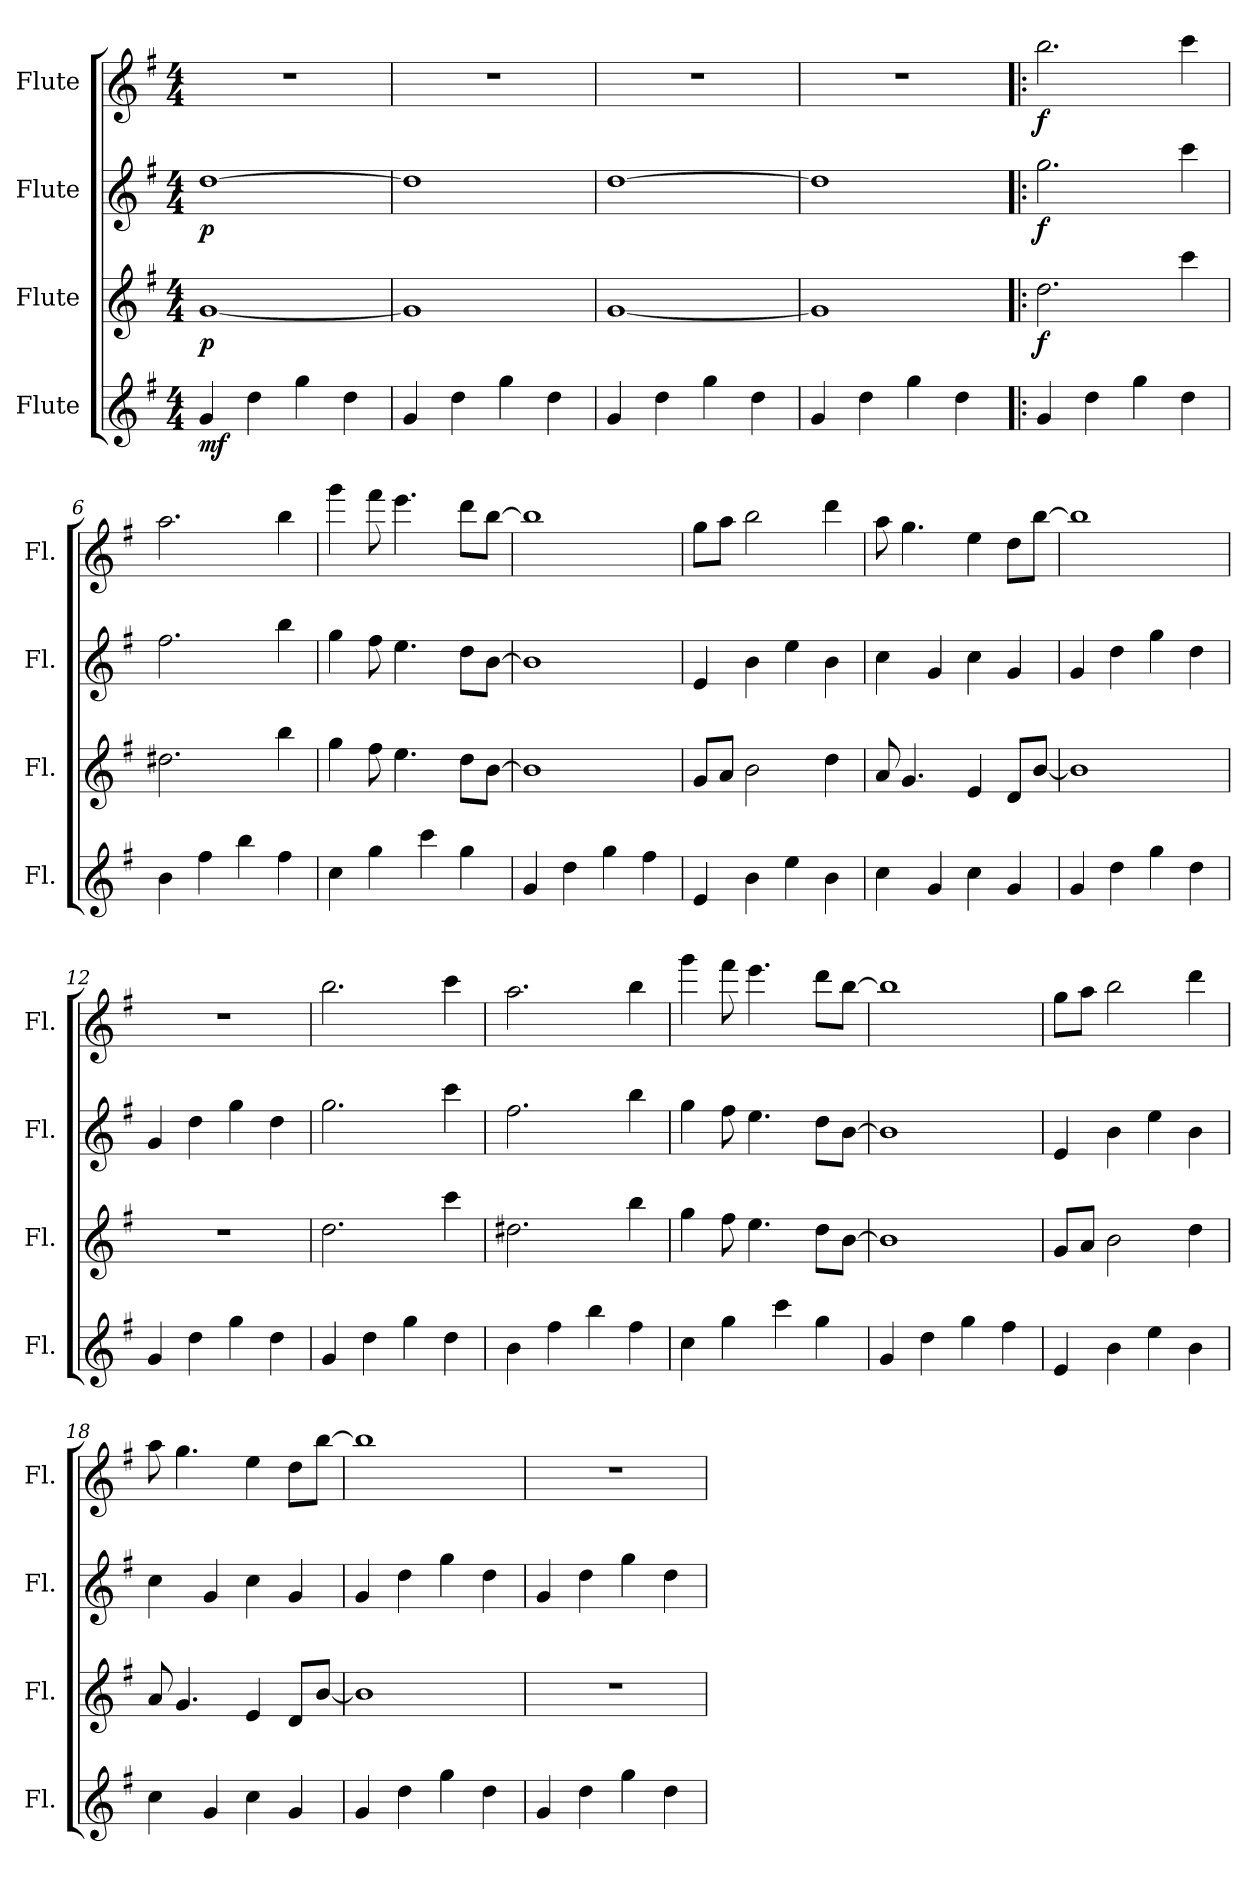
**kern	**dynam	**kern	**dynam	**kern	**dynam	**kern	**dynam
*part4	*part4	*part3	*part3	*part2	*part2	*part1	*part1
*staff4	*staff4	*staff3	*staff3	*staff2	*staff2	*staff1	*staff1
*I"Flute	*	*I"Flute	*	*I"Flute	*	*I"Flute	*
*I'Fl.	*	*I'Fl.	*	*I'Fl.	*	*I'Fl.	*
*clefG2	*	*clefG2	*	*clefG2	*	*clefG2	*
*k[f#]	*	*k[f#]	*	*k[f#]	*	*k[f#]	*
*G:	*	*G:	*	*G:	*	*G:	*
*M4/4	*	*M4/4	*	*M4/4	*	*M4/4	*
=1	=1	=1	=1	=1	=1	=1	=1
!	!LO:DY:b	!	!LO:DY:b	!	!LO:DY:b	!	!
4g/	mf	[1g	p	[1dd	p	1r	.
4dd\	.	.	.	.	.	.	.
4gg\	.	.	.	.	.	.	.
4dd\	.	.	.	.	.	.	.
=2	=2	=2	=2	=2	=2	=2	=2
4g/	.	1g]	.	1dd]	.	1r	.
4dd\	.	.	.	.	.	.	.
4gg\	.	.	.	.	.	.	.
4dd\	.	.	.	.	.	.	.
=3	=3	=3	=3	=3	=3	=3	=3
4g/	.	[1g	.	[1dd	.	1r	.
4dd\	.	.	.	.	.	.	.
4gg\	.	.	.	.	.	.	.
4dd\	.	.	.	.	.	.	.
=4	=4	=4	=4	=4	=4	=4	=4
4g/	.	1g]	.	1dd]	.	1r	.
4dd\	.	.	.	.	.	.	.
4gg\	.	.	.	.	.	.	.
4dd\	.	.	.	.	.	.	.
=5!|:	=5!|:	=5!|:	=5!|:	=5!|:	=5!|:	=5!|:	=5!|:
!	!	!	!LO:DY:b	!	!LO:DY:b	!	!LO:DY:b
4g/	.	2.dd\	f	2.gg\	f	2.bb\	f
4dd\	.	.	.	.	.	.	.
4gg\	.	.	.	.	.	.	.
4dd\	.	4ccc\	.	4ccc\	.	4ccc\	.
=6	=6	=6	=6	=6	=6	=6	=6
4b\	.	2.dd#X\	.	2.ff#\	.	2.aa\	.
4ff#\	.	.	.	.	.	.	.
4bb\	.	.	.	.	.	.	.
4ff#\	.	4bb\	.	4bb\	.	4bb\	.
=7	=7	=7	=7	=7	=7	=7	=7
4cc\	.	4gg\	.	4gg\	.	4ggg\	.
4gg\	.	8ff#\	.	8ff#\	.	8fff#\	.
.	.	4.ee\	.	4.ee\	.	4.eee\	.
4ccc\	.	.	.	.	.	.	.
4gg\	.	8dd\L	.	8dd\L	.	8ddd\L	.
.	.	[8b\J	.	[8b\J	.	[8bb\J	.
=8	=8	=8	=8	=8	=8	=8	=8
4g/	.	1b]	.	1b]	.	1bb]	.
4dd\	.	.	.	.	.	.	.
4gg\	.	.	.	.	.	.	.
4ff#\	.	.	.	.	.	.	.
!!LO:LB:g=z
=9	=9	=9	=9	=9	=9	=9	=9
4e/	.	8g/L	.	4e/	.	8gg\L	.
.	.	8a/J	.	.	.	8aa\J	.
4b\	.	2b\	.	4b\	.	2bb\	.
4ee\	.	.	.	4ee\	.	.	.
4b\	.	4dd\	.	4b\	.	4ddd\	.
=10	=10	=10	=10	=10	=10	=10	=10
4cc\	.	8a/	.	4cc\	.	8aa\	.
.	.	4.g/	.	.	.	4.gg\	.
4g/	.	.	.	4g/	.	.	.
4cc\	.	4e/	.	4cc\	.	4ee\	.
4g/	.	8d/L	.	4g/	.	8dd\L	.
.	.	[8b/J	.	.	.	[8bb\J	.
=11	=11	=11	=11	=11	=11	=11	=11
4g/	.	1b]	.	4g/	.	1bb]	.
4dd\	.	.	.	4dd\	.	.	.
4gg\	.	.	.	4gg\	.	.	.
4dd\	.	.	.	4dd\	.	.	.
=12	=12	=12	=12	=12	=12	=12	=12
4g/	.	1r	.	4g/	.	1r	.
4dd\	.	.	.	4dd\	.	.	.
4gg\	.	.	.	4gg\	.	.	.
4dd\	.	.	.	4dd\	.	.	.
=13	=13	=13	=13	=13	=13	=13	=13
4g/	.	2.dd\	.	2.gg\	.	2.bb\	.
4dd\	.	.	.	.	.	.	.
4gg\	.	.	.	.	.	.	.
4dd\	.	4ccc\	.	4ccc\	.	4ccc\	.
=14	=14	=14	=14	=14	=14	=14	=14
4b\	.	2.dd#X\	.	2.ff#\	.	2.aa\	.
4ff#\	.	.	.	.	.	.	.
4bb\	.	.	.	.	.	.	.
4ff#\	.	4bb\	.	4bb\	.	4bb\	.
=15	=15	=15	=15	=15	=15	=15	=15
4cc\	.	4gg\	.	4gg\	.	4ggg\	.
4gg\	.	8ff#\	.	8ff#\	.	8fff#\	.
.	.	4.ee\	.	4.ee\	.	4.eee\	.
4ccc\	.	.	.	.	.	.	.
4gg\	.	8dd\L	.	8dd\L	.	8ddd\L	.
.	.	[8b\J	.	[8b\J	.	[8bb\J	.
=16	=16	=16	=16	=16	=16	=16	=16
4g/	.	1b]	.	1b]	.	1bb]	.
4dd\	.	.	.	.	.	.	.
4gg\	.	.	.	.	.	.	.
4ff#\	.	.	.	.	.	.	.
!!LO:PB:g=z
=17	=17	=17	=17	=17	=17	=17	=17
4e/	.	8g/L	.	4e/	.	8gg\L	.
.	.	8a/J	.	.	.	8aa\J	.
4b\	.	2b\	.	4b\	.	2bb\	.
4ee\	.	.	.	4ee\	.	.	.
4b\	.	4dd\	.	4b\	.	4ddd\	.
=18	=18	=18	=18	=18	=18	=18	=18
4cc\	.	8a/	.	4cc\	.	8aa\	.
.	.	4.g/	.	.	.	4.gg\	.
4g/	.	.	.	4g/	.	.	.
4cc\	.	4e/	.	4cc\	.	4ee\	.
4g/	.	8d/L	.	4g/	.	8dd\L	.
.	.	[8b/J	.	.	.	[8bb\J	.
=19	=19	=19	=19	=19	=19	=19	=19
4g/	.	1b]	.	4g/	.	1bb]	.
4dd\	.	.	.	4dd\	.	.	.
4gg\	.	.	.	4gg\	.	.	.
4dd\	.	.	.	4dd\	.	.	.
=20	=20	=20	=20	=20	=20	=20	=20
4g/	.	1r	.	4g/	.	1r	.
4dd\	.	.	.	4dd\	.	.	.
4gg\	.	.	.	4gg\	.	.	.
4dd\	.	.	.	4dd\	.	.	.
=	=	=	=	=	=	=	=
*-	*-	*-	*-	*-	*-	*-	*-
